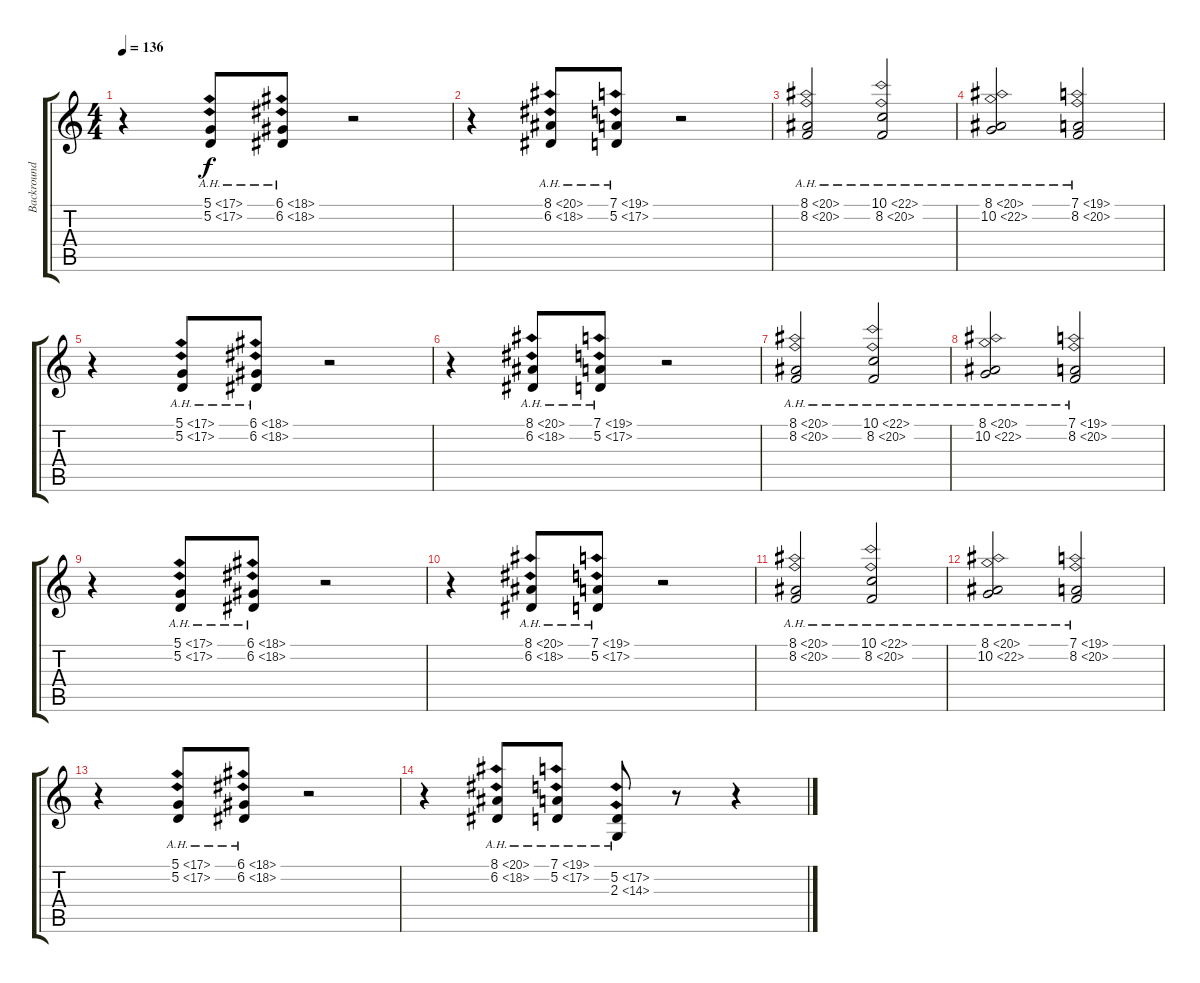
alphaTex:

\track ("Backround Keyboard" "Backround ") {instrument stringensemble1}
\staff {score tabs}
\tuning (D4 A3 F3 C3 G2 D2) {hide}
\ts (4 4)
\tempo 136
\clef g2
\ks c
r.4{dy f} (5.1{ah 12} 5.2{ah 12}).8 (6.1{ah 12} 6.2{ah 12}).8 r.2 |
r.4 (8.1{ah 12} 6.2{ah 12}).8 (7.1{ah 12} 5.2{ah 12}).8 r.2 |
(8.1{ah 12} 8.2{ah 12}).2 (10.1{ah 12} 8.2{ah 12}).2 |
(8.1{ah 12} 10.2{ah 12}).2 (7.1{ah 12} 8.2{ah 12}).2 |
r.4 (5.1{ah 12} 5.2{ah 12}).8 (6.1{ah 12} 6.2{ah 12}).8 r.2 |
r.4 (8.1{ah 12} 6.2{ah 12}).8 (7.1{ah 12} 5.2{ah 12}).8 r.2 |
(8.1{ah 12} 8.2{ah 12}).2 (10.1{ah 12} 8.2{ah 12}).2 |
(8.1{ah 12} 10.2{ah 12}).2 (7.1{ah 12} 8.2{ah 12}).2 |
r.4 (5.1{ah 12} 5.2{ah 12}).8 (6.1{ah 12} 6.2{ah 12}).8 r.2 |
r.4 (8.1{ah 12} 6.2{ah 12}).8 (7.1{ah 12} 5.2{ah 12}).8 r.2 |
(8.1{ah 12} 8.2{ah 12}).2 (10.1{ah 12} 8.2{ah 12}).2 |
(8.1{ah 12} 10.2{ah 12}).2 (7.1{ah 12} 8.2{ah 12}).2 |
r.4 (5.1{ah 12} 5.2{ah 12}).8 (6.1{ah 12} 6.2{ah 12}).8 r.2 |
r.4 (8.1{ah 12} 6.2{ah 12}).8 (7.1{ah 12} 5.2{ah 12}).8 (5.2{ah 12} 2.3{ah 12}).8 r.8 r.4
